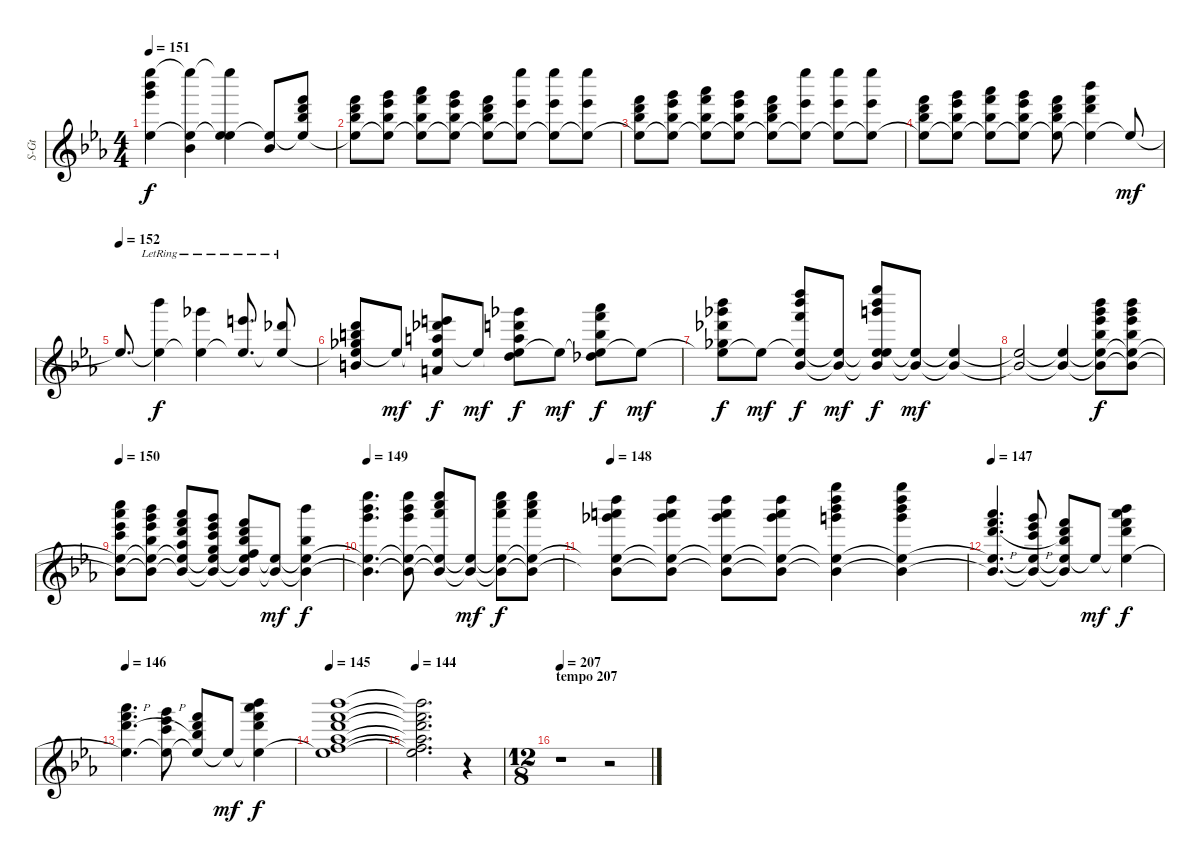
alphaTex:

\bracketExtendMode groupsimilarinstruments
\otherSystemsTrackNameOrientation horizontal
\track ("Choir" "S-Gt") {instrument flute}
\staff {score}
\tuning (E5 B4 G4 D4 A3 E3)
\displaytranspose 12
\ts (4 4)
\tempo 151
\clef g2
\ks eb
(11.2{t acc b} 12.3{t acc forcenatural} 11.1{t acc b} 11.6{t acc b}).4{dy f beam Down} (1.5{acc b} 11.1{t acc b} 11.6{t acc b}).4{beam Down} (11.1{t acc b} 1.4{acc b} 11.6{t acc b}).4{beam Down} (1.5{acc b} 11.6{t acc b}).8{beam Up} (1.1{acc forcenatural} 3.2{acc forcenatural} 3.3{acc b} 11.6{t acc b}).8{beam Up} |
(1.1{acc forcenatural} 3.2{acc forcenatural} 3.3{acc b} 11.6{t acc b}).8{beam Down} (3.1{acc forcenatural} 4.2{acc b} 3.3{acc b} 11.6{t acc b}).8{beam Down} (4.1{acc b} 6.2{acc forcenatural} 3.3{acc b} 11.6{t acc b}).8{beam Down} (3.1{acc forcenatural} 4.2{acc b} 3.3{acc b} 11.6{t acc b}).8{beam Down} (1.1{acc forcenatural} 3.2{acc forcenatural} 3.3{acc b} 11.6{t acc b}).8{beam Down} (11.1{acc b} 8.3{acc b} 11.6{t acc b}).8{beam Down} (11.1{acc b} 8.3{acc b} 11.6{t acc b}).8{beam Down} (11.1{acc b} 8.3{acc b} 11.6{t acc b}).8{beam Down} |
(1.1{acc forcenatural} 3.2{acc forcenatural} 3.3{acc b} 11.6{t acc b}).8{beam Down} (3.1{acc forcenatural} 4.2{acc b} 3.3{acc b} 11.6{t acc b}).8{beam Down} (4.1{acc b} 6.2{acc forcenatural} 3.3{acc b} 11.6{t acc b}).8{beam Down} (3.1{acc forcenatural} 4.2{acc b} 3.3{acc b} 11.6{t acc b}).8{beam Down} (1.1{acc forcenatural} 3.2{acc forcenatural} 3.3{acc b} 11.6{t acc b}).8{beam Down} (11.1{acc b} 8.3{acc b} 11.6{t acc b}).8{beam Down} (11.1{acc b} 8.3{acc b} 11.6{t acc b}).8{beam Down} (11.1{acc b} 8.3{acc b} 11.6{t acc b}).8{beam Down} |
(1.1{acc forcenatural} 3.2{acc forcenatural} 3.3{acc b} 11.6{t acc b}).8{beam Down} (3.1{acc forcenatural} 4.2{acc b} 3.3{acc b} 11.6{t acc b}).8{beam Down} (4.1{acc b} 6.2{acc forcenatural} 3.3{acc b} 11.6{t acc b}).8{beam Down} (3.1{acc forcenatural} 4.2{acc b} 3.3{acc b} 11.6{t acc b}).8{beam Down} (1.1{acc forcenatural} 3.2{acc forcenatural} 3.3{acc b} 11.6{t acc b}).8{beam Down} (6.1{acc b} 6.2{acc forcenatural} 7.3{acc forcenatural} 11.6{t acc b}).4{beam Down} 11.6{t acc b}.8{dy mf beam Up} |
\tempo 152
11.6{t acc b}.8{d beam Up} (6.1{lr acc b} 11.6{t acc b}).4{dy f beam Down} (7.2{lr acc b} 11.6{t acc b}).4{beam Down} (9.3{lr acc forcenatural} 11.6{t acc b}).8{d beam Up} (11.4{lr acc b} 11.6{t acc b}).8{beam Up} |
(3.2{acc forcenatural} 4.3{acc forcenatural} 4.4{acc b} 2.5{acc forcenatural} 11.6{t acc b}).8{beam Up} 11.6{t acc b}.8{dy mf beam Up} (0.1{acc forcenatural} 2.2{acc b} 2.3{acc forcenatural} 0.5{acc forcenatural} 11.6{t acc b}).8{dy f beam Up} 11.6{t acc b}.8{dy mf beam Up} (2.1{acc b} 3.2{acc forcenatural} 2.3{acc forcenatural} 0.4{acc forcenatural} 11.6{t acc b}).8{dy f beam Down} 11.6{t acc b}.8{dy mf beam Down} (4.1{acc b} 6.2{acc forcenatural} 4.3{acc forcenatural} 4.5{acc b} 11.6{t acc b}).8{dy f beam Down} 11.6{t acc b}.8{dy mf beam Down} |
(6.1{acc b} 7.2{acc b} 6.3{acc b} 4.4{acc b} 11.6{t acc b}).8{dy f beam Down} 11.6{t acc b}.8{dy mf beam Down} (10.1{acc forcenatural} 11.2{acc b} 10.3{acc forcenatural} 1.5{acc b} 11.6{t acc b}).8{dy f beam Up} (1.5{t acc b} 11.6{t acc b}).8{dy mf beam Up} (11.1{acc b} 11.2{acc b} 12.3{acc forcenatural} 1.4{acc b} 1.5{t acc b} 11.6{t acc b}).8{dy f beam Up} (1.5{t acc b} 11.6{t acc b}).8{dy mf beam Up} (1.5{t acc b} 11.6{t acc b}).4{beam Up} |
(1.5{t acc b} 11.6{t acc b}).2{beam Up} (1.5{t acc b} 11.6{t acc b}).4{beam Up} (6.1{acc b} 8.2{acc forcenatural} 8.3{acc b} 8.4{acc b} 1.5{t acc b} 11.6{t acc b}).8{dy f beam Down} (6.1{acc b} 8.2{acc forcenatural} 8.3{acc b} 8.4{acc b} 1.5{t acc b} 11.6{t acc b}).8{beam Down} |
\tempo 150
(8.1{acc forcenatural} 9.2{acc b} 8.3{acc b} 10.4{acc forcenatural} 1.5{t acc b} 11.6{t acc b}).8{beam Down} (6.1{acc b} 8.2{acc forcenatural} 8.3{acc b} 8.4{acc b} 1.5{t acc b} 11.6{t acc b}).8{beam Down} (4.1{acc b} 6.2{acc forcenatural} 7.3{acc forcenatural} 6.4{acc b} 1.5{t acc b} 11.6{t acc b}).8{beam Up} (3.1{acc forcenatural} 4.2{acc b} 5.3{acc forcenatural} 5.4{acc forcenatural} 1.5{t acc b} 11.6{t acc b}).8{beam Up} (1.1{acc forcenatural} 3.2{acc forcenatural} 3.3{acc b} 3.4{acc forcenatural} 1.5{t acc b} 11.6{t acc b}).8{beam Up} (1.5{t acc b} 11.6{t acc b}).8{dy mf beam Up} (6.1{acc b} 3.3{acc b} 1.5{t acc b} 11.6{t acc b}).4{dy f beam Down} |
\tempo 149
(11.1{acc b} 11.2{acc b} 12.3{acc forcenatural} 1.5{t acc b} 11.6{t acc b}).4{d beam Down} (11.1{acc b} 11.2{acc b} 12.3{acc forcenatural} 1.5{t acc b} 11.6{t acc b}).8{beam Down} (11.1{acc b} 13.2{acc forcenatural} 13.3{acc b} 1.5{t acc b} 11.6{t acc b}).8{beam Up} (1.5{t acc b} 11.6{t acc b}).8{dy mf beam Up} (11.1{acc b} 13.2{acc forcenatural} 13.3{acc b} 1.5{t acc b} 11.6{t acc b}).8{dy f beam Down} (11.1{acc b} 13.2{acc forcenatural} 13.3{acc b} 1.5{t acc b} 11.6{t acc b}).8{beam Down} |
\tempo 148
(10.1{acc forcenatural} 10.2{acc forcenatural} 11.3{acc b} 1.5{t acc b} 11.6{t acc b}).8{beam Down} (10.1{acc forcenatural} 10.2{acc forcenatural} 11.3{acc b} 1.5{t acc b} 11.6{t acc b}).8{beam Down} (10.1{acc forcenatural} 10.2{acc forcenatural} 11.3{acc b} 1.5{t acc b} 11.6{t acc b}).8{beam Down} (10.1{acc forcenatural} 10.2{acc forcenatural} 11.3{acc b} 1.5{t acc b} 11.6{t acc b}).8{beam Down} (15.1{acc forcenatural} 15.2{acc forcenatural} 15.3{acc b} 17.4{acc forcenatural} 1.5{t acc b} 11.6{t acc b}).4{beam Down} (15.1{acc forcenatural} 15.2{acc forcenatural} 15.3{acc b} 17.4{acc forcenatural} 1.5{t acc b} 11.6{t acc b}).4{beam Down} |
\tempo 147
(4.1{h acc b} 6.2{h acc forcenatural} 7.3{h acc forcenatural} 1.5{t acc b} 11.6{t acc b}).4{d beam Up} (3.1{h acc forcenatural} 4.2{h acc b} 5.3{h acc forcenatural} 1.5{t acc b} 11.6{t acc b}).8{beam Up} (1.1{acc forcenatural} 3.2{acc forcenatural} 3.3{acc b} 1.5{t acc b} 11.6{t acc b}).8{beam Up} 11.6{t acc b}.8{dy mf beam Up} (6.1{acc b} 9.2{acc b} 10.3{acc forcenatural} 12.4{acc forcenatural} 11.6{t acc b}).4{dy f beam Down} |
\tempo 146
(4.1{h acc b} 6.2{h acc forcenatural} 7.3{h acc forcenatural} 11.6{t acc b}).4{d beam Down} (3.1{h acc forcenatural} 4.2{h acc b} 5.3{h acc forcenatural} 11.6{t acc b}).8{beam Down} (1.1{acc forcenatural} 3.2{acc forcenatural} 3.3{acc b} 11.6{t acc b}).8{beam Up} 11.6{t acc b}.8{dy mf beam Up} (6.1{acc b} 9.2{acc b} 10.3{acc forcenatural} 12.4{acc forcenatural} 11.6{t acc b}).4{dy f beam Down} |
\tempo 145
(6.1{acc b} 6.2{acc forcenatural} 7.3{acc forcenatural} 6.4{acc b} 8.5{acc forcenatural} 11.6{t acc b}).1{beam Down} |
\tempo 144
(6.1{t acc b} 6.2{t acc forcenatural} 7.3{t acc forcenatural} 6.4{t acc b} 8.5{t acc forcenatural} 11.6{t acc b}).2{d beam Down} r.4{beam Down} |
\ts (12 8)
\section ("" "tempo 207")
\tempo 207
r.1{beam Down} r.2{beam Down}
